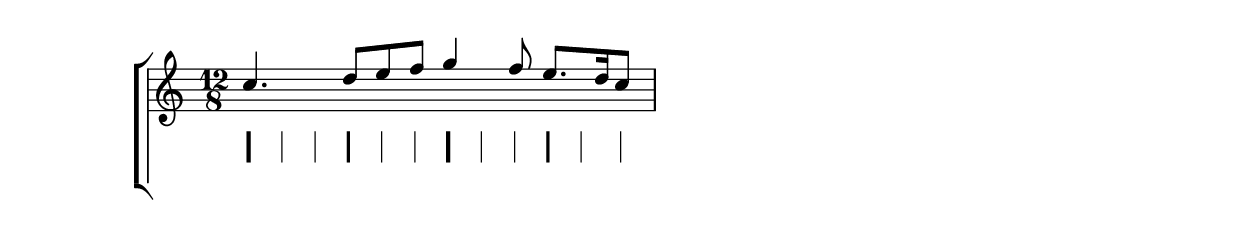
%% Do not edit this file; it is automatically
%% generated from LSR http://lsr.dsi.unimi.it
%% This file is in the public domain.
\version "2.13.10"

\header {
  lsrtags = "editorial-annotations"

%% Translation of GIT committish: 4385ed4cc738e164a95798862580b4b86703356f
  texidoces = "
Se pueden trazar líneas verticales normales entre pentagramas para
mostrar la relación entre notas; sin embargo, en caso de música
monofónica, podemos hacer invisible el segundo pentagrama, y que
las líneas sean más cortas, como en este fragmento de código.

"
  doctitlees = "Líneas de rejilla: destacar ritmos y la relación temporal entre notas"

  texidoc = "
Regular vertical lines can be drawn between staves to show note
synchronization; however, in case of monophonic music, you may want to
make the second stave invisible, and make the lines shorter like in
this snippet.

"
  doctitle = "Grid lines: emphasizing rhythms and notes synchronization"
} % begin verbatim

\score {
  \new ChoirStaff {
    \relative c'' <<
      \new Staff {
        \time 12/8
        \stemUp
        c4. d8 e8 f g4 f8 e8. d16 c8
      }
      \new Staff {
        % hides staff and notes so that only the grid lines are visible
        \hideNotes
        \override Staff.BarLine #'transparent = ##t
        \override Staff.StaffSymbol #'line-count = #0
        \override Staff.TimeSignature #'transparent = ##t
        \override Staff.Clef #'transparent = ##t

        % dummy notes to force regular note spacing
        \once  \override Score.GridLine #'thickness = #4.0
        c8 c c
        \once  \override Score.GridLine #'thickness = #3.0
        c8 c c
        \once  \override Score.GridLine #'thickness = #4.0
        c8 c c
        \once  \override Score.GridLine #'thickness = #3.0
        c8 c c
      }
    >>
  }
  \layout {
    \context {
      \Score
      \consists "Grid_line_span_engraver"
      % center grid lines horizontally below note heads
      \override NoteColumn #'X-offset = #-0.5
    }
    \context {
      \Staff
      \consists "Grid_point_engraver"
      gridInterval = #(ly:make-moment 1 8)
      % set line length and positioning:
      % two staff spaces above center line on hidden staff
      % to four spaces below center line on visible staff
      \override GridPoint #'Y-extent = #'(2 . -4)
    }
    ragged-right = ##t
  }
}

